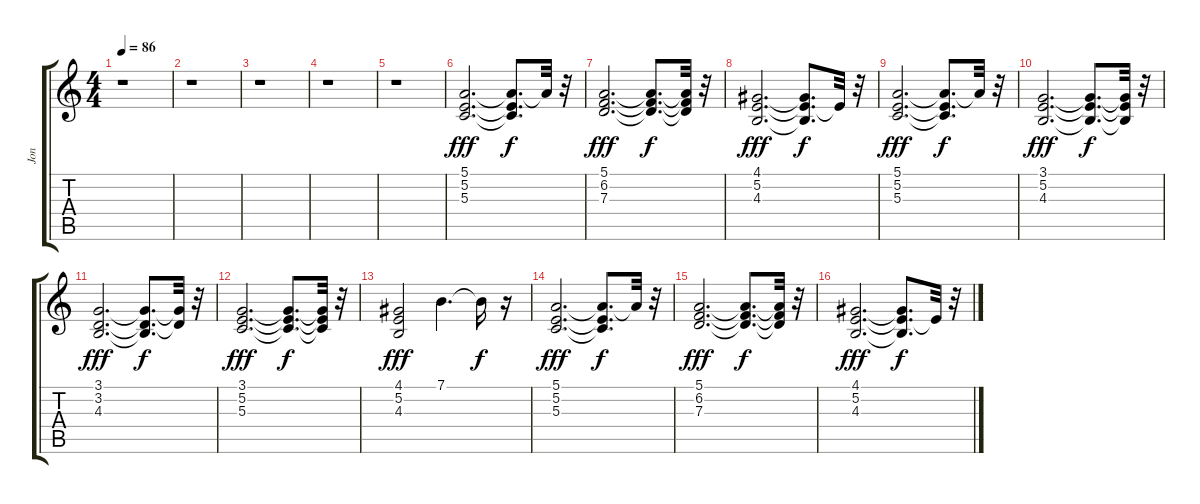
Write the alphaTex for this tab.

\track ("Jon" "Jon") {instrument stringensemble2}
\staff {score tabs}
\tuning (E4 B3 G3 D3 A2 E2) {hide}
\ts (4 4)
\tempo 86
\clef g2
\ks c
r.1{dy f} |
r.1 |
r.1 |
r.1 |
r.1 |
(5.1 5.2 5.3).2{d dy fff volume 9} (5.1{t} 5.2{t} 5.3{t}).8{d dy f} 5.1{t}.32 r.32 |
(5.1 6.2 7.3).2{d dy fff} (5.1{t} 6.2{t} 7.3{t}).8{d dy f} (5.1{t} 6.2{t} 7.3{t}).32 r.32 |
(4.1 5.2 4.3).2{d dy fff} (4.1{t} 5.2{t} 4.3{t}).8{d dy f} 5.2{t}.32 r.32 |
(5.1 5.2 5.3).2{d dy fff} (5.1{t} 5.2{t} 5.3{t}).8{d dy f} 5.1{t}.32 r.32 |
(3.1 5.2 4.3).2{d dy fff} (3.1{t} 5.2{t} 4.3{t}).8{d dy f} (3.1{t} 5.2{t} 4.3{t}).32 r.32 |
(3.1 3.2 4.3).2{d dy fff} (3.1{t} 3.2{t} 4.3{t}).8{d dy f} (3.1{t} 3.2{t}).32 r.32 |
(3.1 5.2 5.3).2{d dy fff} (3.1{t} 5.2{t} 5.3{t}).8{d dy f} (3.1{t} 5.2{t} 5.3{t}).32 r.32 |
(4.1 5.2 4.3).2{dy fff} 7.1.4{d} 7.1{t}.16{dy f} r.16 |
(5.1 5.2 5.3).2{d dy fff} (5.1{t} 5.2{t} 5.3{t}).8{d dy f} 5.1{t}.32 r.32 |
(5.1 6.2 7.3).2{d dy fff} (5.1{t} 6.2{t} 7.3{t}).8{d dy f} (5.1{t} 6.2{t} 7.3{t}).32 r.32 |
(4.1 5.2 4.3).2{d dy fff} (4.1{t} 5.2{t} 4.3{t}).8{d dy f} 5.2{t}.32 r.32
